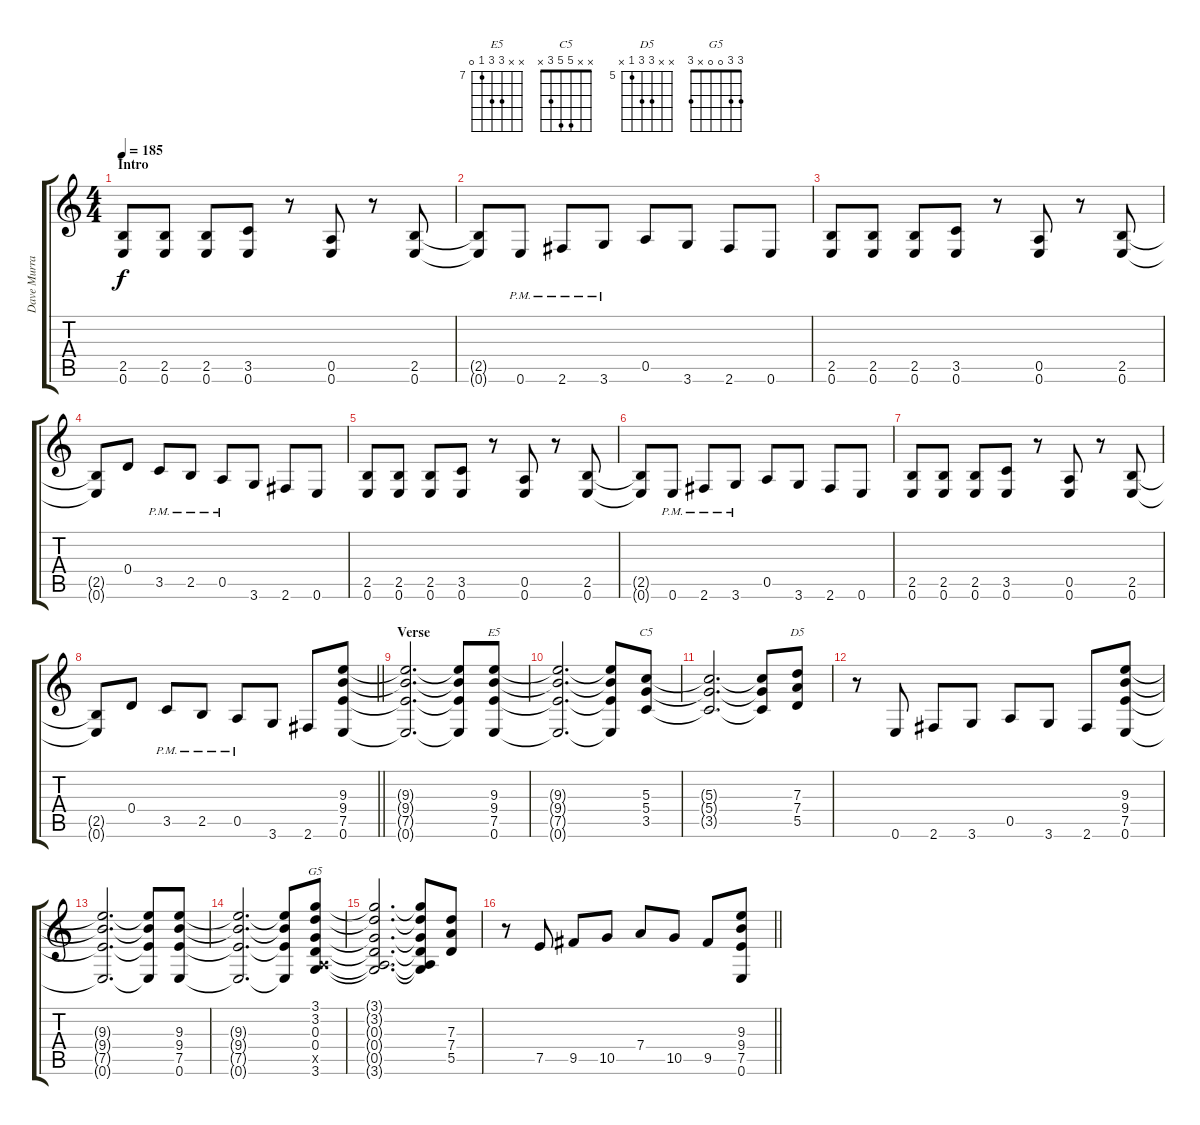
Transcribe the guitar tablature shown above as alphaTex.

\track ("Dave Murray" "Dave Murra") {instrument distortionguitar}
\staff {score tabs}
\tuning (E4 B3 G3 D3 A2 E2) {hide}
\chord ("E5" x x 9 9 7 0) {firstfret 7}
\chord ("C5" x x 5 5 3 x)
\chord ("D5" x x 7 7 5 x) {firstfret 5}
\chord ("G5" 3 3 0 0 x 3)
\ts (4 4)
\section ("" "Intro")
\tempo 185
\clef g2
\ks c
(2.5 0.6).8{dy f instrument distortionguitar} (2.5 0.6).8 (2.5 0.6).8 (3.5 0.6).8 r.8 (0.5 0.6).8 r.8 (2.5 0.6).8 |
(2.5{t} 0.6{t}).8 0.6{pm}.8 2.6{pm}.8 3.6{pm}.8 0.5.8 3.6.8 2.6.8 0.6.8 |
(2.5 0.6).8 (2.5 0.6).8 (2.5 0.6).8 (3.5 0.6).8 r.8 (0.5 0.6).8 r.8 (2.5 0.6).8 |
(2.5{t} 0.6{t}).8 0.4.8 3.5{pm}.8 2.5{pm}.8 0.5{pm}.8 3.6.8 2.6.8 0.6.8 |
(2.5 0.6).8 (2.5 0.6).8 (2.5 0.6).8 (3.5 0.6).8 r.8 (0.5 0.6).8 r.8 (2.5 0.6).8 |
(2.5{t} 0.6{t}).8 0.6{pm}.8 2.6{pm}.8 3.6{pm}.8 0.5.8 3.6.8 2.6.8 0.6.8 |
(2.5 0.6).8 (2.5 0.6).8 (2.5 0.6).8 (3.5 0.6).8 r.8 (0.5 0.6).8 r.8 (2.5 0.6).8 |
\barLineRight lightlight
(2.5{t} 0.6{t}).8 0.4.8 3.5{pm}.8 2.5{pm}.8 0.5{pm}.8 3.6.8 2.6.8 (9.3 9.4 7.5 0.6).8 |
\section ("" "Verse")
(9.3{t} 9.4{t} 7.5{t} 0.6{t}).2{d} (9.3{t} 9.4{t} 7.5{t} 0.6{t}).8 (9.3 9.4 7.5 0.6).8{ch "E5"} |
(9.3{t} 9.4{t} 7.5{t} 0.6{t}).2{d} (9.3{t} 9.4{t} 7.5{t} 0.6{t}).8 (5.3 5.4 3.5).8{ch "C5"} |
(5.3{t} 5.4{t} 3.5{t}).2{d} (5.3{t} 5.4{t} 3.5{t}).8 (7.3 7.4 5.5).8{ch "D5"} |
r.8 0.6.8 2.6.8 3.6.8 0.5.8 3.6.8 2.6.8 (9.3 9.4 7.5 0.6).8 |
(9.3{t} 9.4{t} 7.5{t} 0.6{t}).2{d} (9.3{t} 9.4{t} 7.5{t} 0.6{t}).8 (9.3 9.4 7.5 0.6).8 |
(9.3{t} 9.4{t} 7.5{t} 0.6{t}).2{d} (9.3{t} 9.4{t} 7.5{t} 0.6{t}).8 (3.1 3.2 0.3 0.4 0.5{x} 3.6).8{ch "G5"} |
(3.1{t} 3.2{t} 0.3{t} 0.4{t} 0.5{t} 3.6{t}).2{d} (3.1{t} 3.2{t} 0.3{t} 0.4{t} 0.5{t} 3.6{t}).8 (7.3 7.4 5.5).8 |
\barLineRight lightlight
r.8 7.5.8 9.5.8 10.5.8 7.4.8 10.5.8 9.5.8 (9.3 9.4 7.5 0.6).8
